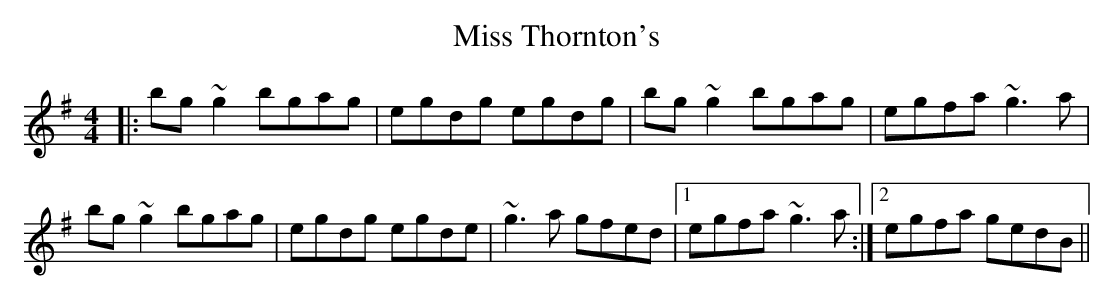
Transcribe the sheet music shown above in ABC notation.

X:1
T: Miss Thornton's
M: 4/4
L: 1/8
K: Gmaj
|:bg~g2 bgag|egdg egdg|bg~g2 bgag|egfa ~g3a|
bg~g2 bgag|egdg egde|~g3a gfed|1 egfa ~g3a:|2 egfa gedB||
